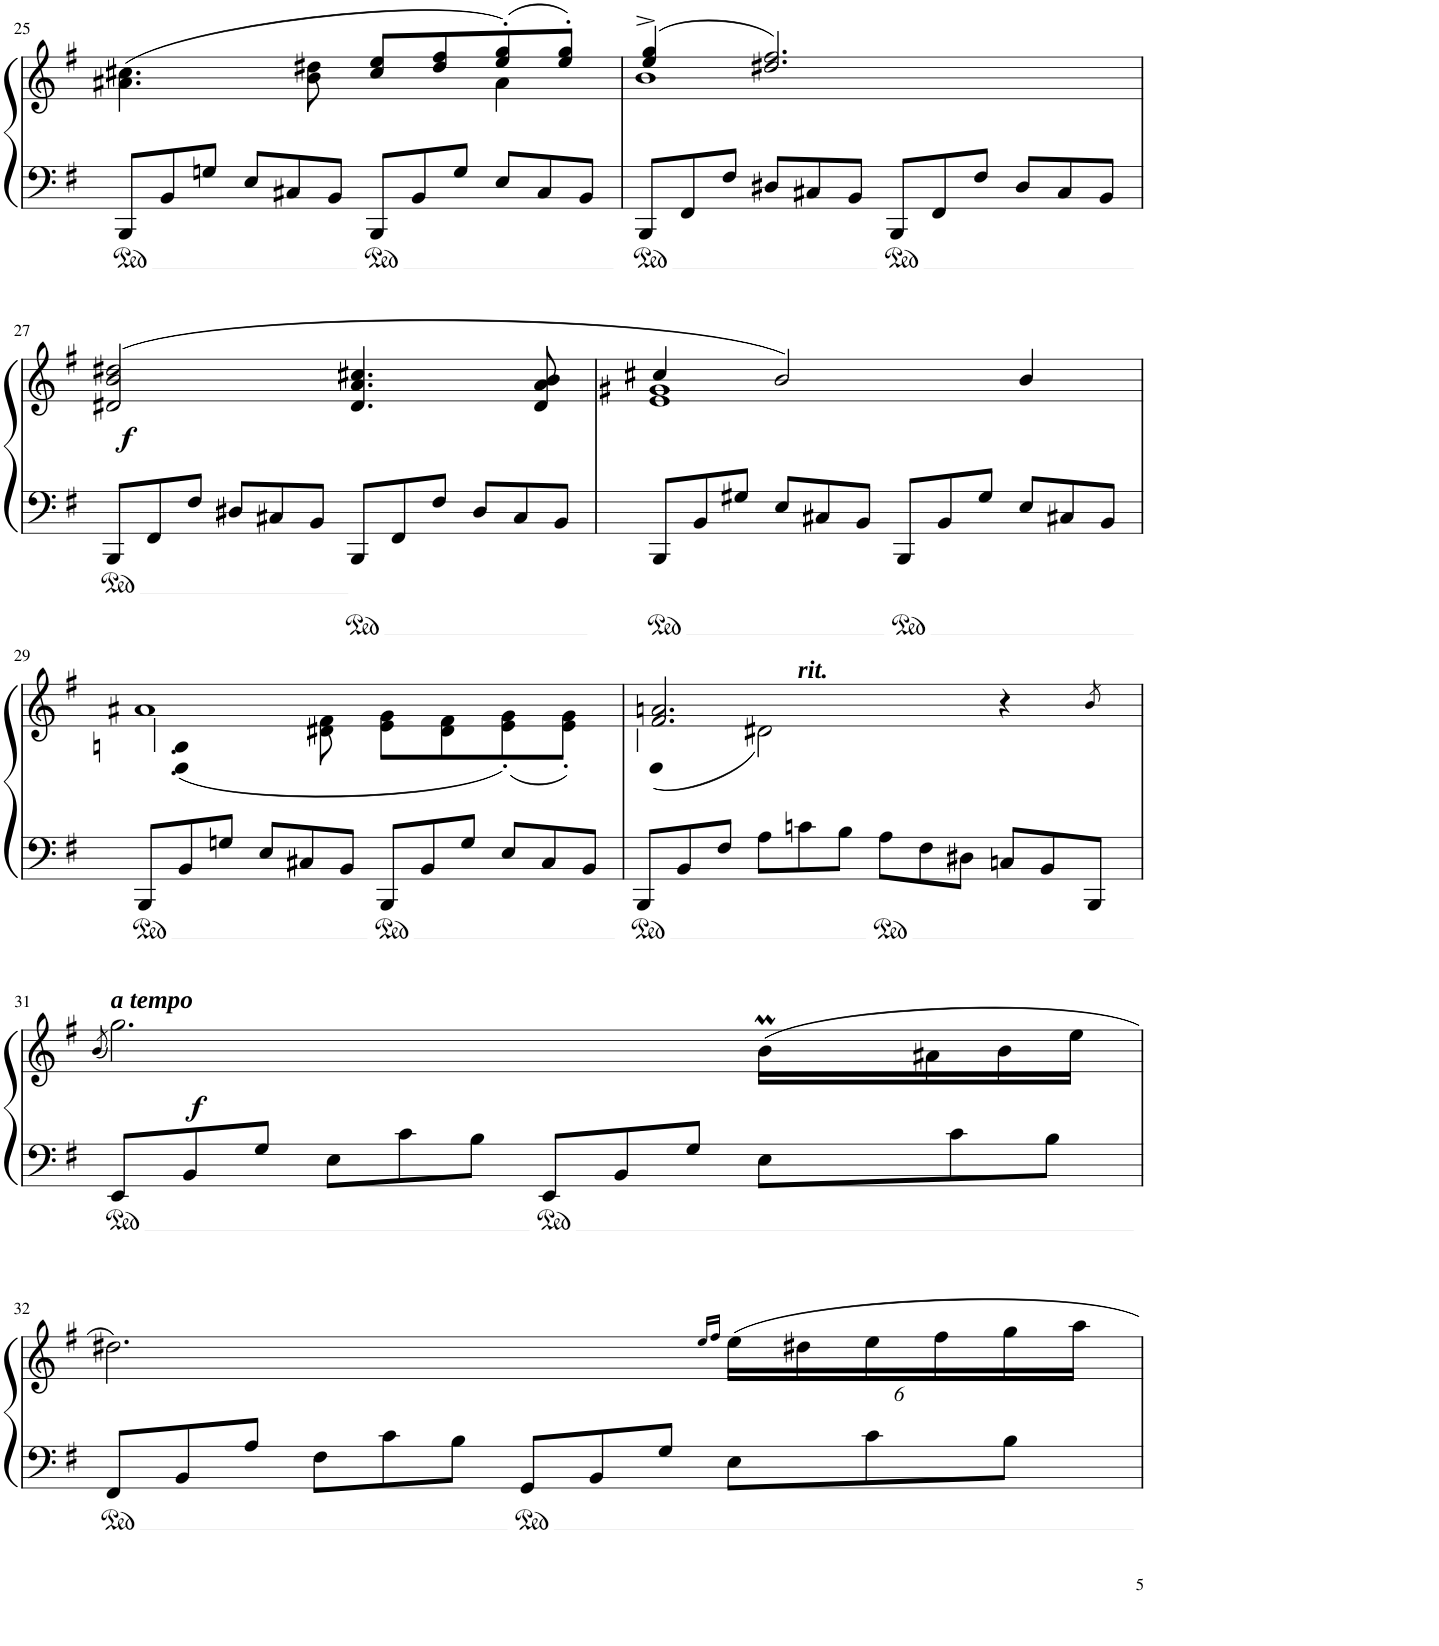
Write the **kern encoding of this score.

**kern	**kern	**dynam
*part1	*part1	*part1
*staff2	*staff1	*staff1/2
*I"Piano	*	*
*I'Pno	*	*
!!LO:PB:g=z
*clefF4	*clefG2	*
*k[f#]	*k[f#]	*
*M4/4	*M4/4	*
*met(c)	*met(c)	*
*Xtuplet	*	*
=25	=25	=25
*	*^	*
12BBB/L	(4.a#X\ 4.cc#X\	2.ryy	.
12BB/	.	.	.
12Gn/J	.	.	.
12E/L	.	.	.
12C#X/	.	.	.
.	8b\ 8dd#X\	.	.
12BB/J	.	.	.
12BBB/L	8cc#/ 8ee/L	.	.
12BB/	.	.	.
.	8dd#/ 8ff#/	.	.
12G/J	.	.	.
12E/L	(8ee/' 8gg/')	4a#\	.
12C#/	.	.	.
.	8ee/' 8gg/'J)	.	.
12BB/J	.	.	.
=26	=26	=26	=26
12BBB/L	(4ee/ 4gg/	1b^	.
12FF#/	.	.	.
12F#/J	.	.	.
12D#X/L	2.dd#X/ 2.ff#/)	.	.
12C#X/	.	.	.
12BB/J	.	.	.
12BBB/L	.	.	.
12FF#/	.	.	.
12F#/J	.	.	.
12D#/L	.	.	.
12C#/	.	.	.
12BB/J	.	.	.
*	*v	*v	*
!!LO:LB:g=z
=27	=27	=27
!	!	!LO:DY:b
12BBB/L	(2d#X/ 2b/ 2dd#X/	f
12FF#/	.	.
12F#/J	.	.
12D#X/L	.	.
12C#X/	.	.
12BB/J	.	.
12BBB/L	4.d#/ 4.a/ 4.cc#X/	.
12FF#/	.	.
12F#/J	.	.
12D#/L	.	.
12C#/	.	.
.	8d#/ 8a/ 8b/	.
12BB/J	.	.
=28	=28	=28
*	*^	*
12BBB/L	4cc#X/	1e 1g#X	.
12BB/	.	.	.
12G#X/J	.	.	.
12E/L	2b/)	.	.
12C#X/	.	.	.
12BB/J	.	.	.
12BBB/L	.	.	.
12BB/	.	.	.
12G#/J	.	.	.
12E/L	4b/	.	.
12C#X/	.	.	.
12BB/J	.	.	.
!!LO:LB:g=z	!!
=29	=29	=29	=29
12BBB/L	1a#X	(4.e\ 4.gn\	.
12BB/	.	.	.
12Gn/J	.	.	.
12E/L	.	.	.
12C#X/	.	.	.
.	.	8d#X\ 8f#\	.
12BB/J	.	.	.
12BBB/L	.	8e\ 8g\L	.
12BB/	.	.	.
.	.	8d#\ 8f#\	.
12G/J	.	.	.
12E/L	.	(8e\' 8g\')	.
12C#/	.	.	.
.	.	8e\' 8g\'J)	.
12BB/J	.	.	.
=30	=30	=30	=30
*	*	*^	*
12BBB/L	2.f#/ 2.an/	(4e\	3ryy	.
12BB/	.	.	.	.
12F#/J	.	.	.	.
12A\L	.	2d#X\)	.	.
!	!	!	!LO:TX:a:Bi:t=rit.	!
12cn\	.	.	3%2ryy	.
12B\J	.	.	.	.
12A\L	.	.	.	.
12F#\	.	.	.	.
12D#X\J	.	.	.	.
12Cn/L	4r	8ryy	.	.
12BB/	.	.	.	.
.	.	16b!	.	.
12BBB/J	.	.	.	.
.	.	8qb/	.	.
.	.	16b!	.	.
*	*v	*v	*v	*
!!LO:LB:g=z
=31	=31	=31
.	(<8qb/	.
*	*^	*
!	!LO:TX:a:Bi:t=a tempo	!	!
!	!	!	!LO:DY:b
12EE/L	2.gg\)	2.ryy	f
12BB/	.	.	.
12G/J	.	.	.
12E\L	.	.	.
12c\	.	.	.
12B\J	.	.	.
12EE/L	.	.	.
12BB/	.	.	.
12G/J	.	.	.
*	*	*Xtuplet	*
12E\L	(>16bm\LL	48ryy	.
.	.	48cc!	.
.	.	48b!	.
.	16a#X\	8.ryy	.
12c\	.	.	.
.	16b\	.	.
12B\J	.	.	.
.	16ee\JJ	.	.
*	*v	*v	*
!!LO:LB:g=z
=32	=32	=32
12FF#/L	2.dd#X\)	.
12BB/	.	.
12A/J	.	.
12F#\L	.	.
12c\	.	.
12B\J	.	.
12GG/L	.	.
12BB/	.	.
12G/J	.	.
.	16qee/LL	.
.	16qff#/JJ	.
*	*tuplet	*
*	*Xbrackettup	*
12E\L	24ee\LL	.
.	24dd#X\	.
12c\	24ee\	.
.	24ff#\	.
12B\J	24gg\	.
.	24aa\JJ	.
=	=	=
*-	*-	*-
